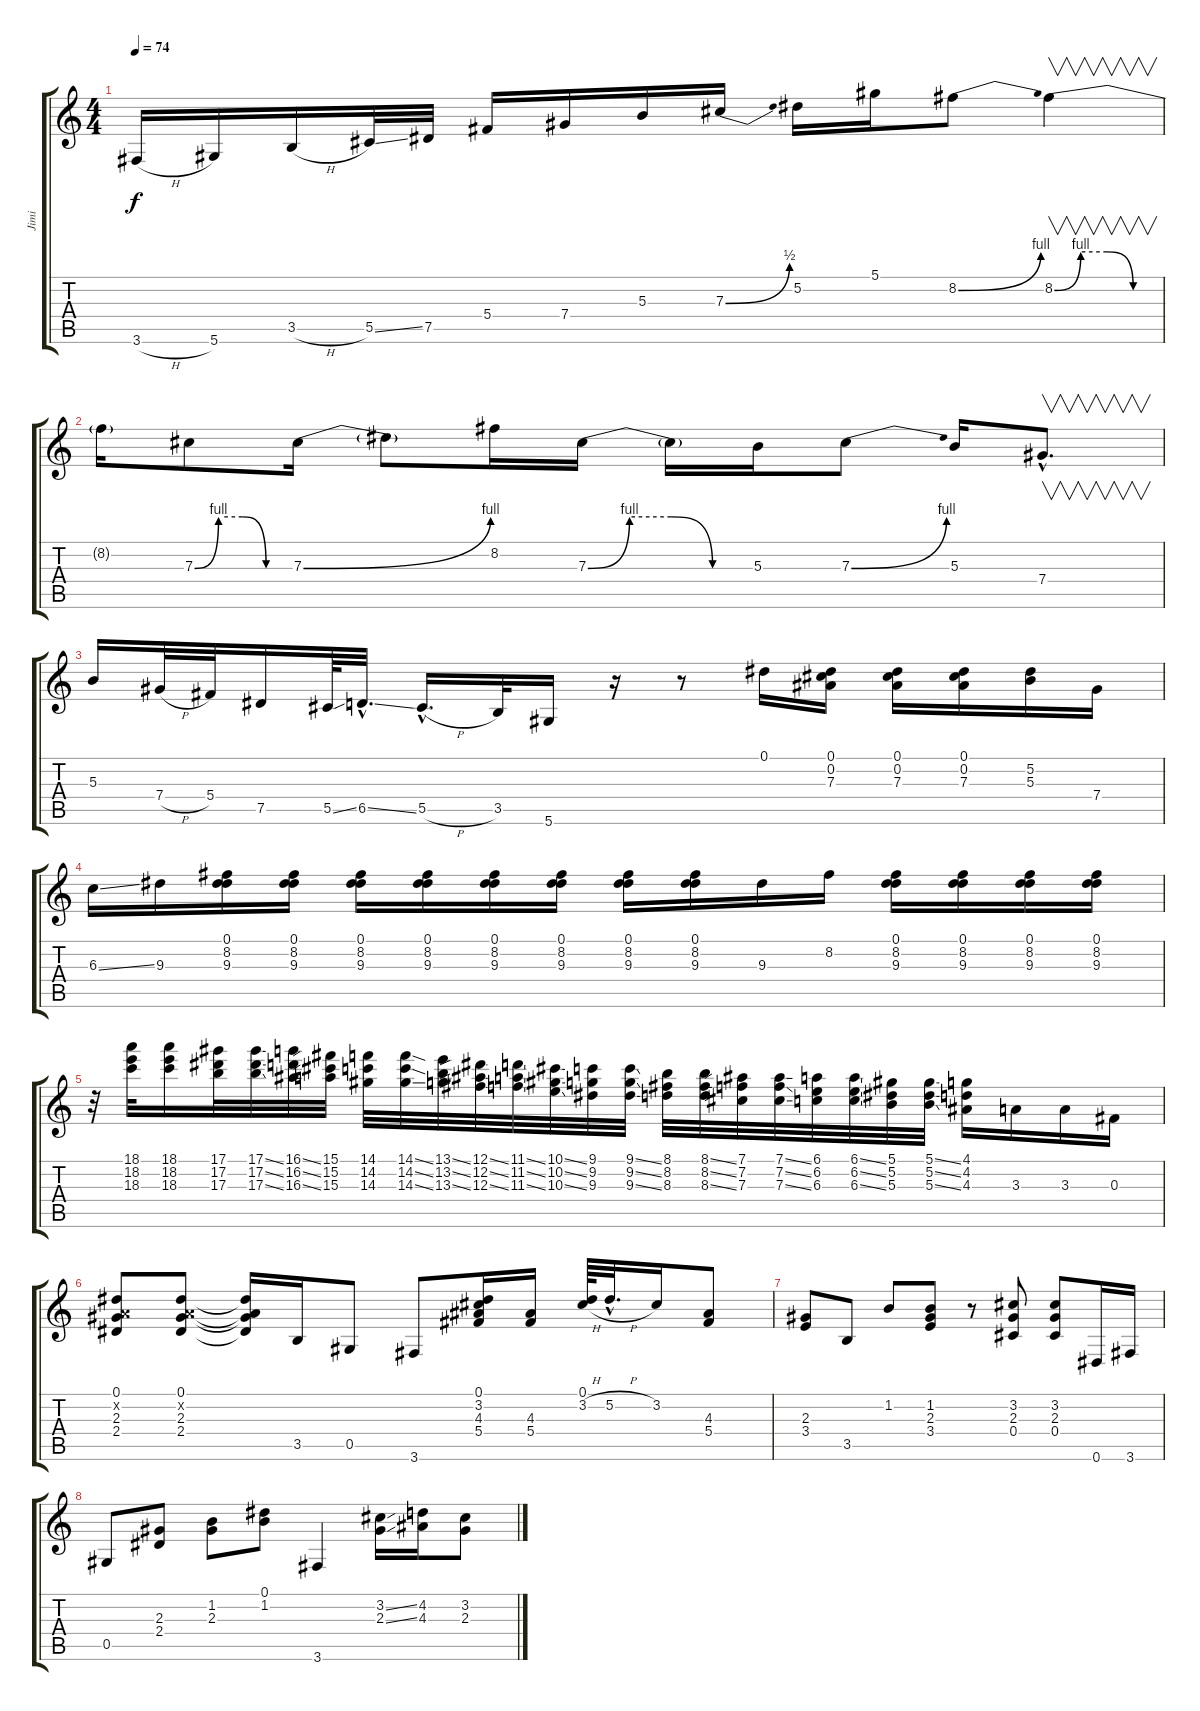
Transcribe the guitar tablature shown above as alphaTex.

\track ("Jimi " "Jimi ") {instrument electricguitarclean}
\staff {score tabs}
\tuning (Eb4 Bb3 Gb3 Db3 Ab2 Eb2) {hide}
\ts (4 4)
\tempo 74
\clef g2
\ks c
3.6{h}.16{dy f} 5.6.16 3.5{h}.16 5.5{ss}.32 7.5.32 5.4.16 7.4.16 5.3.16 7.3{be (bend 0 0 60 2)}.16 5.2.16 5.1.16 8.2{be (bend 0 0 60 4)}.8 8.2{be (custom 0 0 15 4 30 4 45 0 60 0)}.4{v} |
8.2{t}.16 7.3{be (custom 0 0 15 4 30 4 45 0 60 0)}.8 7.3{be (bend 0 0 60 4)}.16 7.3{t}.8 8.2.16 7.3{be (custom 0 0 15 4 30 4 45 0 60 0)}.16 7.3{t}.16 5.3.16 7.3{be (bend 0 0 60 4)}.8 5.3.16 7.4{hac}.8{v d} |
5.3.16 7.4{h}.32 5.4.32 7.5.16 5.5{ss}.64 6.5{ss hac}.32{d} 5.5{h hac}.16{d} 3.5.32 5.6.16 r.16 r.8 0.1.16 (0.1 0.2 7.3).16 (0.1 0.2 7.3).16 (0.1 0.2 7.3).16 (5.2 5.3).16 7.4.16 |
6.3{ss}.16 9.3.16 (0.1 8.2 9.3).16 (0.1 8.2 9.3).16 (0.1 8.2 9.3).16 (0.1 8.2 9.3).16 (0.1 8.2 9.3).16 (0.1 8.2 9.3).16 (0.1 8.2 9.3).16 (0.1 8.2 9.3).16 9.3.16 8.2.16 (0.1 8.2 9.3).16 (0.1 8.2 9.3).16 (0.1 8.2 9.3).16 (0.1 8.2 9.3).16 |
r.32 (18.1 18.2 18.3).32 (18.1 18.2 18.3).16 (17.1 17.2 17.3).32 (17.1{ss} 17.2{ss} 17.3{ss}).32 (16.1{ss} 16.2{ss} 16.3{ss}).32 (15.1 15.2 15.3).32 (14.1 14.2 14.3).32 (14.1{ss} 14.2{ss} 14.3{ss}).32 (13.1{ss} 13.2{ss} 13.3{ss}).32 (12.1{ss} 12.2{ss} 12.3{ss}).32 (11.1{ss} 11.2{ss} 11.3{ss}).32 (10.1{ss} 10.2{ss} 10.3{ss}).32 (9.1 9.2 9.3).32 (9.1{ss} 9.2{ss} 9.3{ss}).32 (8.1 8.2 8.3).32 (8.1{ss} 8.2{ss} 8.3{ss}).32 (7.1 7.2 7.3).32 (7.1{ss} 7.2{ss} 7.3{ss}).32 (6.1 6.2 6.3).32 (6.1{ss} 6.2{ss} 6.3{ss}).32 (5.1 5.2 5.3).32 (5.1{ss} 5.2{ss} 5.3{ss}).32 (4.1 4.2 4.3).16 3.3.16 3.3.16 0.3.16 |
(0.1 -1.2{x} 2.3 2.4).8 (0.1 -1.2{x} 2.3 2.4).8 (0.1{t} -1.2{t} 2.3{t} 2.4{t}).16 3.5.16 0.5.8 3.6.8 (0.1 3.2 4.3 5.4).16 (4.3 5.4).16 (0.1 3.2{h}).64 5.2{h hac}.32{d} 3.2.16 (4.3 5.4).8 |
(2.3 3.4).8 3.5.8 1.2.8 (1.2 2.3 3.4).8 r.8 (3.2 2.3 0.4).8 (3.2 2.3 0.4).8 0.6.16 3.6.16 |
0.5.8 (2.3 2.4).8 (1.2 2.3).8 (0.1 1.2).8 3.6.4 (3.2{ss} 2.3{ss}).16 (4.2 4.3).16 (3.2 2.3).8
